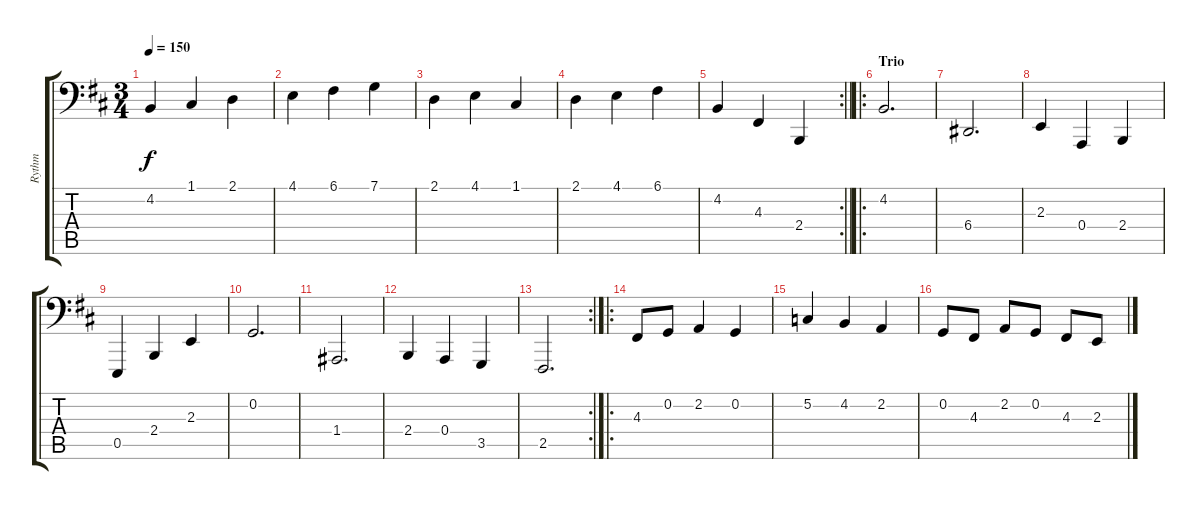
\track ("Rythm" "Rythm") {instrument harpsichord}
\staff {score tabs}
\tuning (C3 G2 D2 A1 E1 B0) {hide}
\ts (3 4)
\tempo 150
\clef f4
\ks d
4.2.4{dy f} 1.1.4 2.1.4 |
4.1.4 6.1.4 7.1.4 |
2.1.4 4.1.4 1.1.4 |
2.1.4 4.1.4 6.1.4 |
\rc 2
\barLineRight lightlight
4.2.4 4.3.4 2.4.4 |
\ro
\section ("" "Trio")
4.2.2{d} |
6.4.2{d} |
2.3.4 0.4.4 2.4.4 |
0.5.4 2.4.4 2.3.4 |
0.2.2{d} |
1.4.2{d} |
2.4.4 0.4.4 3.5.4 |
\rc 2
2.5.2{d} |
\ro
4.3.8 0.2.8 2.2.4 0.2.4 |
5.2.4 4.2.4 2.2.4 |
0.2.8 4.3.8 2.2.8 0.2.8 4.3.8 2.3.8
